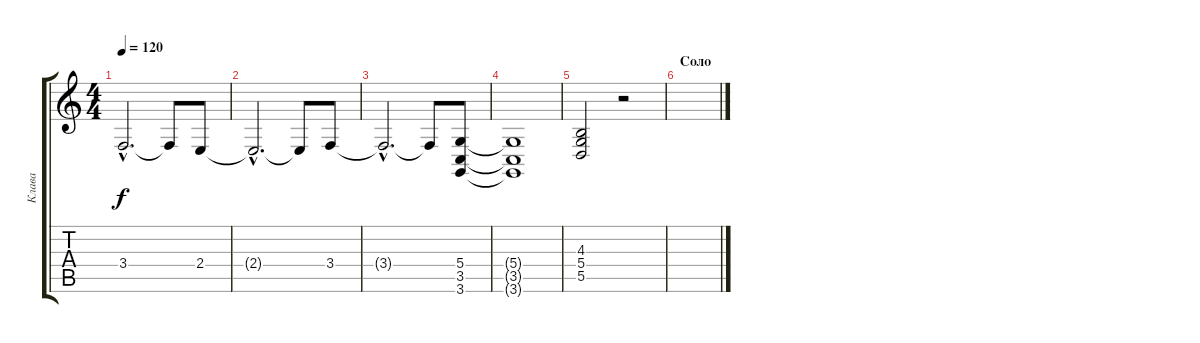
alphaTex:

\track ("Клава" "Клава") {instrument stringensemble2}
\staff {score tabs}
\tuning (E4 B3 G3 D3 A2 E2) {hide}
\ts (4 4)
\tempo 120
\clef g2
\ks c
3.4{hac t}.2{d dy f} 3.4{t}.8 2.4.8 |
2.4{hac t}.2{d} 2.4{t}.8 3.4.8 |
3.4{hac t}.2{d} 3.4{t}.8 (5.4 3.5 3.6).8 |
(5.4{t} 3.5{t} 3.6{t}).1 |
(4.3 5.4 5.5).2 r.2 |
\section ("" "Соло")
